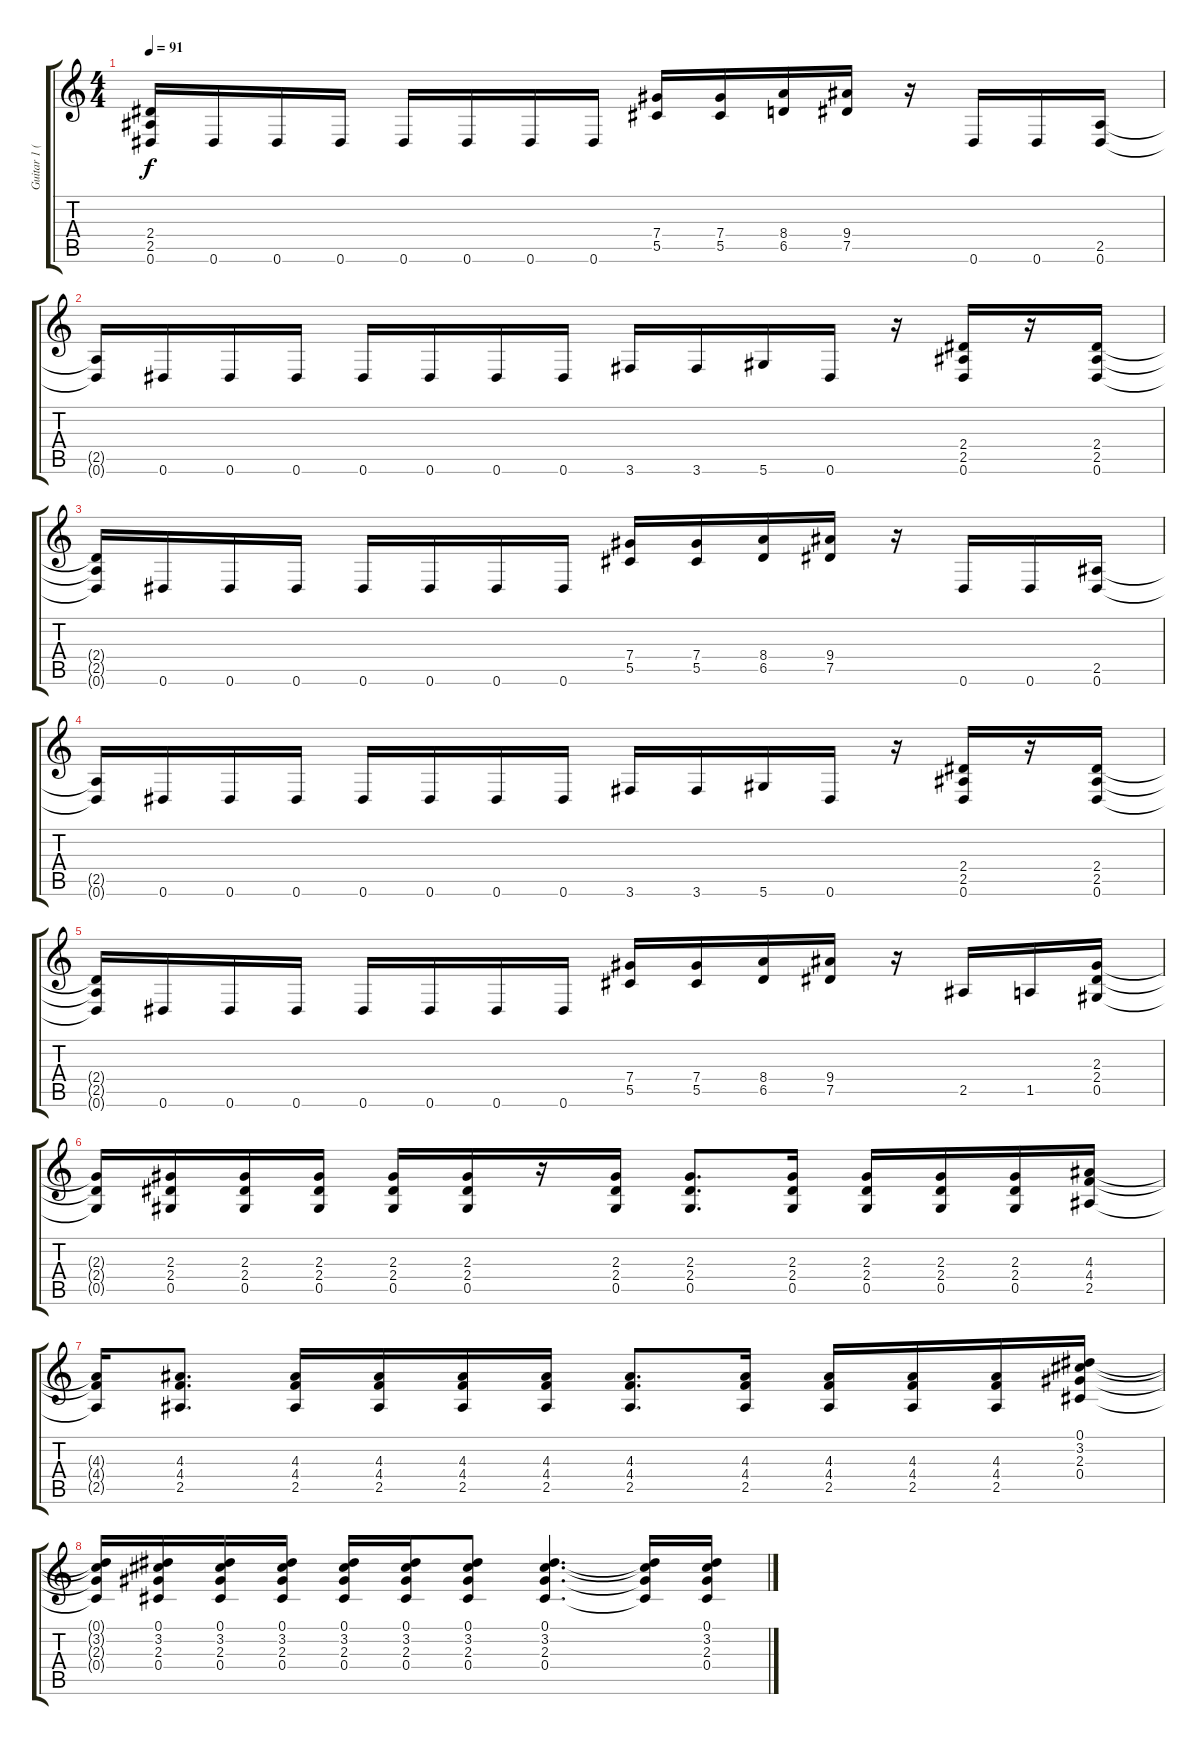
\track ("Guitar 1 (Rhythm)" "Guitar 1 (") {instrument distortionguitar}
\staff {score tabs}
\tuning (Eb4 Bb3 Gb3 Db3 Ab2 Eb2) {hide}
\ts (4 4)
\tempo 91
\clef g2
\ks c
(2.4{t} 2.5{t} 0.6{t}).16{dy f} 0.6.16 0.6.16 0.6.16 0.6.16 0.6.16 0.6.16 0.6.16 (7.4 5.5).16 (7.4 5.5).16 (8.4 6.5).16 (9.4 7.5).16 r.16 0.6.16 0.6.16 (2.5 0.6).16 |
(2.5{t} 0.6{t}).16 0.6.16 0.6.16 0.6.16 0.6.16 0.6.16 0.6.16 0.6.16 3.6.16 3.6.16 5.6.16 0.6.16 r.16 (2.4 2.5 0.6).16 r.16 (2.4 2.5 0.6).16 |
(2.4{t} 2.5{t} 0.6{t}).16 0.6.16 0.6.16 0.6.16 0.6.16 0.6.16 0.6.16 0.6.16 (7.4 5.5).16 (7.4 5.5).16 (8.4 6.5).16 (9.4 7.5).16 r.16 0.6.16 0.6.16 (2.5 0.6).16 |
(2.5{t} 0.6{t}).16 0.6.16 0.6.16 0.6.16 0.6.16 0.6.16 0.6.16 0.6.16 3.6.16 3.6.16 5.6.16 0.6.16 r.16 (2.4 2.5 0.6).16 r.16 (2.4 2.5 0.6).16 |
(2.4{t} 2.5{t} 0.6{t}).16 0.6.16 0.6.16 0.6.16 0.6.16 0.6.16 0.6.16 0.6.16 (7.4 5.5).16 (7.4 5.5).16 (8.4 6.5).16 (9.4 7.5).16 r.16 2.5.16 1.5.16 (2.3 2.4 0.5).16 |
(2.3{t} 2.4{t} 0.5{t}).16 (2.3 2.4 0.5).16 (2.3 2.4 0.5).16 (2.3 2.4 0.5).16 (2.3 2.4 0.5).16 (2.3 2.4 0.5).16 r.16 (2.3 2.4 0.5).16 (2.3 2.4 0.5).8{d} (2.3 2.4 0.5).16 (2.3 2.4 0.5).16 (2.3 2.4 0.5).16 (2.3 2.4 0.5).16 (4.3 4.4 2.5).16 |
(4.3{t} 4.4{t} 2.5{t}).16 (4.3 4.4 2.5).8{d} (4.3 4.4 2.5).16 (4.3 4.4 2.5).16 (4.3 4.4 2.5).16 (4.3 4.4 2.5).16 (4.3 4.4 2.5).8{d} (4.3 4.4 2.5).16 (4.3 4.4 2.5).16 (4.3 4.4 2.5).16 (4.3 4.4 2.5).16 (0.1 3.2 2.3 0.4).16 |
(0.1{t} 3.2{t} 2.3{t} 0.4{t}).16 (0.1 3.2 2.3 0.4).16 (0.1 3.2 2.3 0.4).16 (0.1 3.2 2.3 0.4).16 (0.1 3.2 2.3 0.4).16 (0.1 3.2 2.3 0.4).16 (0.1 3.2 2.3 0.4).8 (0.1 3.2 2.3 0.4).4{d} (0.1{t} 3.2{t} 2.3{t} 0.4{t}).16 (0.1 3.2 2.3 0.4).16
